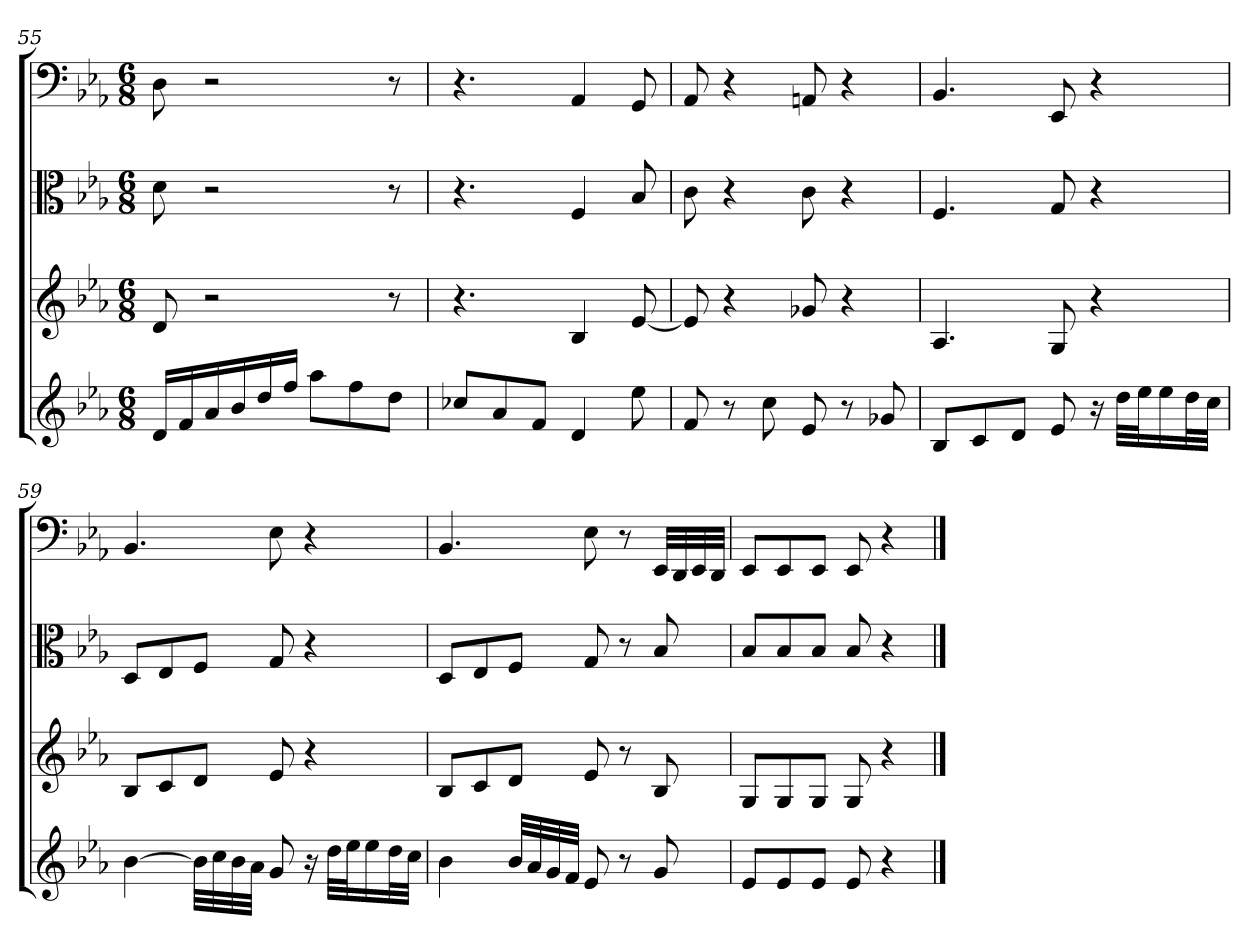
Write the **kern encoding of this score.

**kern	**kern	**kern	**kern
*part4	*part3	*part2	*part1
*staff4	*staff3	*staff2	*staff1
*	*	*clefC3	*clefF4
*k[b-e-a-]	*k[b-e-a-]	*k[b-e-a-]	*k[b-e-a-]
*E-:	*E-:	*E-:	*E-:
*M6/8	*M6/8	*M6/8	*M6/8
=55	=55	=55	=55
16dLL	8d	8d	8D
16f	.	.	.
16a-	2r	2r	2r
16b-	.	.	.
16dd	.	.	.
16ffJJ	.	.	.
8aa-L	.	.	.
8ff	.	.	.
8ddJ	8r	8r	8r
=56	=56	=56	=56
8cc-XL	4.r	4.r	4.r
8a-	.	.	.
8fJ	.	.	.
4d	4B-	4F	4AA-
8ee-	[8e-	8B-	8GG
=57	=57	=57	=57
8f	8e-]	8c	8AA-
8r	4r	4r	4r
8cc	.	.	.
8e-	8g-X	8c	8AAn
8r	4r	4r	4r
8g-X	.	.	.
=58	=58	=58	=58
8B-L	4.A-	4.F	4.BB-
8c	.	.	.
8dJ	.	.	.
8e-	8G	8G	8EE-
16r	4r	4r	4r
32ddLLL	.	.	.
32ee-J	.	.	.
16ee-	.	.	.
32ddL	.	.	.
32ccJJJ	.	.	.
=59	=59	=59	=59
[4b-	8B-L	8D/L	4.BB-
.	8c	8E-/	.
32b-LLL]	8dJ	8F/J	.
32cc	.	.	.
32b-	.	.	.
32a-JJJ	.	.	.
8g	8e-	8G	8E-
16r	4r	4r	4r
32ddLLL	.	.	.
32ee-J	.	.	.
16ee-	.	.	.
32ddL	.	.	.
32ccJJJ	.	.	.
=60	=60	=60	=60
4b-	8B-L	8D/L	4.BB-
.	8c	8E-/	.
32b-LLL	8dJ	8F/J	.
32a-	.	.	.
32g	.	.	.
32fJJJ	.	.	.
8e-	8e-	8G	8E-
8r	8r	8r	8r
8g	8B-	8B-	32EE-/LLL
.	.	.	32DD/
.	.	.	32EE-/
.	.	.	32DD/JJJ
=61	=61	=61	=61
8e-L	8GL	8B-/L	8EE-/L
8e-	8G	8B-/	8EE-/
8e-J	8GJ	8B-/J	8EE-/J
8e-	8G	8B-	8EE-
4r	4r	4r	4r
==	==	==	==
*-	*-	*-	*-
